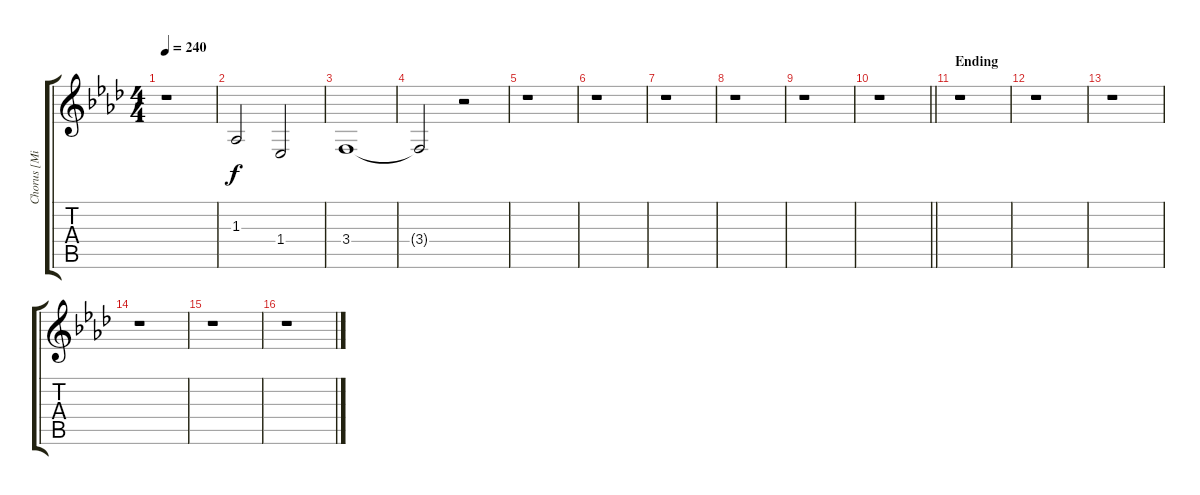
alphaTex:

\track ("Chorus [Mio]" "Chorus [Mi") {instrument violin}
\staff {score tabs}
\tuning (E4 B3 G3 D3 A2 E2) {hide}
\ts (4 4)
\tempo 240
\clef g2
\ks ab
r.1{dy f} |
1.3.2 1.4.2 |
3.4.1 |
3.4{t}.2 r.2 |
r.1 |
r.1 |
r.1 |
r.1 |
r.1 |
\barLineRight lightlight
r.1 |
\section ("" "Ending")
r.1 |
r.1 |
r.1 |
r.1 |
r.1 |
r.1
